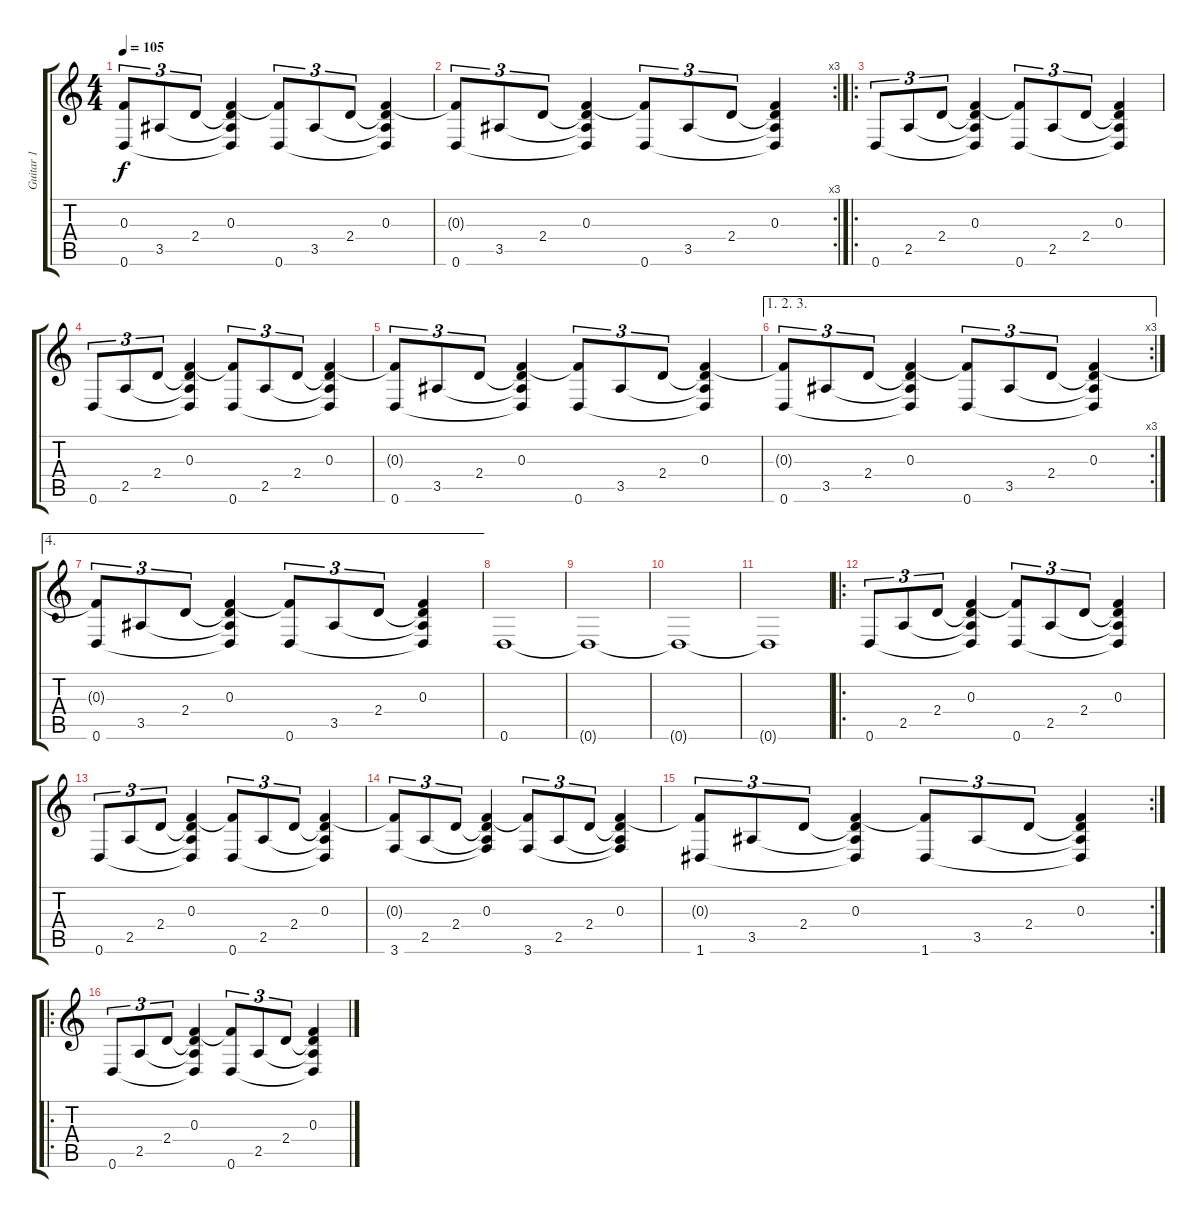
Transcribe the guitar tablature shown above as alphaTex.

\track ("Guitar 1" "Guitar 1") {instrument distortionguitar}
\staff {score tabs}
\tuning (D4 A3 F3 C3 G2 D2) {hide}
\ts (4 4)
\tempo 105
\clef g2
\ks c
(0.3{t} 0.6).8{tu (3 2) dy f} 3.5.8{tu (3 2)} 2.4.8{tu (3 2)} (0.3 2.4{t} 3.5{t} 0.6{t}).4 (0.3{t} 0.6).8{tu (3 2)} 3.5.8{tu (3 2)} 2.4.8{tu (3 2)} (0.3 2.4{t} 3.5{t} 0.6{t}).4 |
\rc 3
(0.3{t} 0.6).8{tu (3 2)} 3.5.8{tu (3 2)} 2.4.8{tu (3 2)} (0.3 2.4{t} 3.5{t} 0.6{t}).4 (0.3{t} 0.6).8{tu (3 2)} 3.5.8{tu (3 2)} 2.4.8{tu (3 2)} (0.3 2.4{t} 3.5{t} 0.6{t}).4 |
\ro
0.6.8{tu (3 2)} 2.5.8{tu (3 2)} 2.4.8{tu (3 2)} (0.3 2.4{t} 2.5{t} 0.6{t}).4 (0.3{t} 0.6).8{tu (3 2)} 2.5.8{tu (3 2)} 2.4.8{tu (3 2)} (0.3 2.4{t} 2.5{t} 0.6{t}).4 |
0.6.8{tu (3 2)} 2.5.8{tu (3 2)} 2.4.8{tu (3 2)} (0.3 2.4{t} 2.5{t} 0.6{t}).4 (0.3{t} 0.6).8{tu (3 2)} 2.5.8{tu (3 2)} 2.4.8{tu (3 2)} (0.3 2.4{t} 2.5{t} 0.6{t}).4 |
(0.3{t} 0.6).8{tu (3 2)} 3.5.8{tu (3 2)} 2.4.8{tu (3 2)} (0.3 2.4{t} 3.5{t} 0.6{t}).4 (0.3{t} 0.6).8{tu (3 2)} 3.5.8{tu (3 2)} 2.4.8{tu (3 2)} (0.3 2.4{t} 3.5{t} 0.6{t}).4 |
\ae (1 2 3)
\rc 3
(0.3{t} 0.6).8{tu (3 2)} 3.5.8{tu (3 2)} 2.4.8{tu (3 2)} (0.3 2.4{t} 3.5{t} 0.6{t}).4 (0.3{t} 0.6).8{tu (3 2)} 3.5.8{tu (3 2)} 2.4.8{tu (3 2)} (0.3 2.4{t} 3.5{t} 0.6{t}).4 |
\ae 4
(0.3{t} 0.6).8{tu (3 2)} 3.5.8{tu (3 2)} 2.4.8{tu (3 2)} (0.3 2.4{t} 3.5{t} 0.6{t}).4 (0.3{t} 0.6).8{tu (3 2)} 3.5.8{tu (3 2)} 2.4.8{tu (3 2)} (0.3 2.4{t} 3.5{t} 0.6{t}).4 |
0.6.1 |
0.6{t}.1 |
0.6{t}.1 |
0.6{t}.1 |
\ro
0.6.8{tu (3 2)} 2.5.8{tu (3 2)} 2.4.8{tu (3 2)} (0.3 2.4{t} 2.5{t} 0.6{t}).4 (0.3{t} 0.6).8{tu (3 2)} 2.5.8{tu (3 2)} 2.4.8{tu (3 2)} (0.3 2.4{t} 2.5{t} 0.6{t}).4 |
0.6.8{tu (3 2)} 2.5.8{tu (3 2)} 2.4.8{tu (3 2)} (0.3 2.4{t} 2.5{t} 0.6{t}).4 (0.3{t} 0.6).8{tu (3 2)} 2.5.8{tu (3 2)} 2.4.8{tu (3 2)} (0.3 2.4{t} 2.5{t} 0.6{t}).4 |
(0.3{t} 3.6).8{tu (3 2)} 2.5.8{tu (3 2)} 2.4.8{tu (3 2)} (0.3 2.4{t} 2.5{t} 3.6{t}).4 (0.3{t} 3.6).8{tu (3 2)} 2.5.8{tu (3 2)} 2.4.8{tu (3 2)} (0.3 2.4{t} 2.5{t} 3.6{t}).4 |
\rc 2
(0.3{t} 1.6).8{tu (3 2)} 3.5.8{tu (3 2)} 2.4.8{tu (3 2)} (0.3 2.4{t} 3.5{t} 1.6{t}).4 (0.3{t} 1.6).8{tu (3 2)} 3.5.8{tu (3 2)} 2.4.8{tu (3 2)} (0.3 2.4{t} 3.5{t} 1.6{t}).4 |
\ro
0.6.8{tu (3 2)} 2.5.8{tu (3 2)} 2.4.8{tu (3 2)} (0.3 2.4{t} 2.5{t} 0.6{t}).4 (0.3{t} 0.6).8{tu (3 2)} 2.5.8{tu (3 2)} 2.4.8{tu (3 2)} (0.3 2.4{t} 2.5{t} 0.6{t}).4
